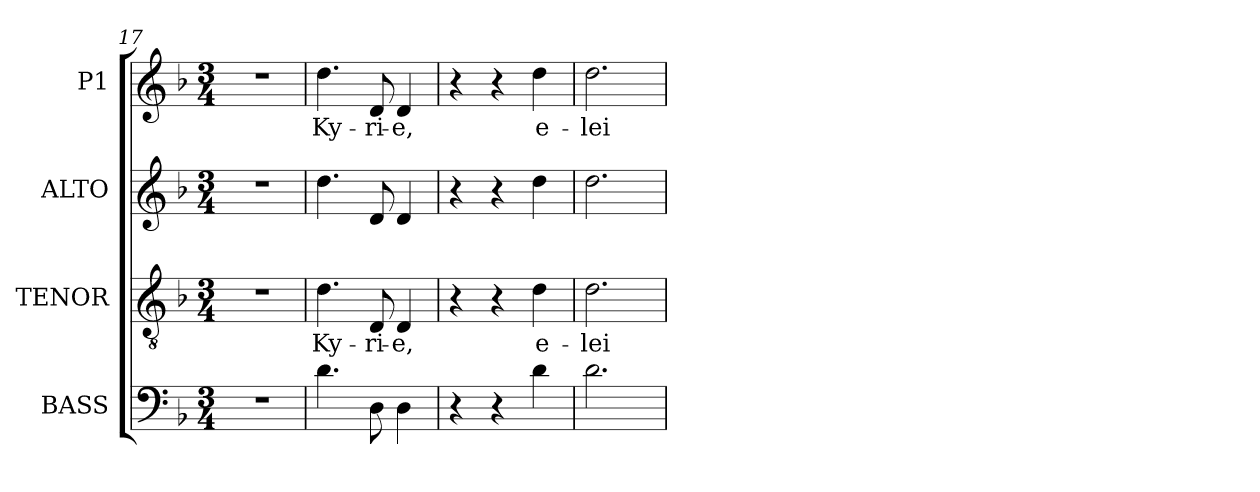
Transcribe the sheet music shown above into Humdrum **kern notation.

**kern	**kern	**text	**kern	**kern	**text
*part4	*part3	*part3	*part2	*part1	*part1
*staff4	*staff3	*staff3	*staff2	*staff1	*staff1
*I"BASS	*I"TENOR	*	*I"ALTO	*I"P1	*
*clefF4	*clefGv2	*	*clefG2	*clefG2	*
*	*ITrd7c12	*	*	*	*
*k[b-]	*k[b-]	*	*k[b-]	*k[b-]	*
*F:	*F:	*	*F:	*F:	*
*M3/4	*M3/4	*	*M3/4	*M3/4	*
=17	=17	=17	=17	=17	=17
!LO:N:vis=1	!LO:N:vis=1	!	!LO:N:vis=1	!LO:N:vis=1	!
2.r	2.r	.	2.r	2.r	.
=18	=18	=18	=18	=18	=18
!	!	!LO:LY:b:color=#000000	!	!	!
!	!	!	!	!	!LO:LY:b:color=#000000
4.di\	4.Di\	Ky-	4.ddi\	4.ddi\	Ky-
!	!	!LO:LY:b:color=#000000	!	!	!
!	!	!	!	!	!LO:LY:b:color=#000000
8Di\	8DDi/	-ri-	8di/	8di/	-ri-
!	!	!LO:LY:b:color=#000000	!	!	!
!	!	!	!	!	!LO:LY:b:color=#000000
4Di\	4DDi/	-e,	4di/	4di/	-e,
=19	=19	=19	=19	=19	=19
4r	4r	.	4r	4r	.
4r	4r	.	4r	4r	.
!	!	!LO:LY:b:color=#000000	!	!	!
!	!	!	!	!	!LO:LY:b:color=#000000
4di\	4Di\	e-	4ddi\	4ddi\	e-
=20	=20	=20	=20	=20	=20
!	!	!LO:LY:b:color=#000000	!	!	!
!	!	!	!	!	!LO:LY:b:color=#000000
2.di\	2.Di\	-lei-	2.ddi\	2.ddi\	-lei-
=	=	=	=	=	=
*-	*-	*-	*-	*-	*-
